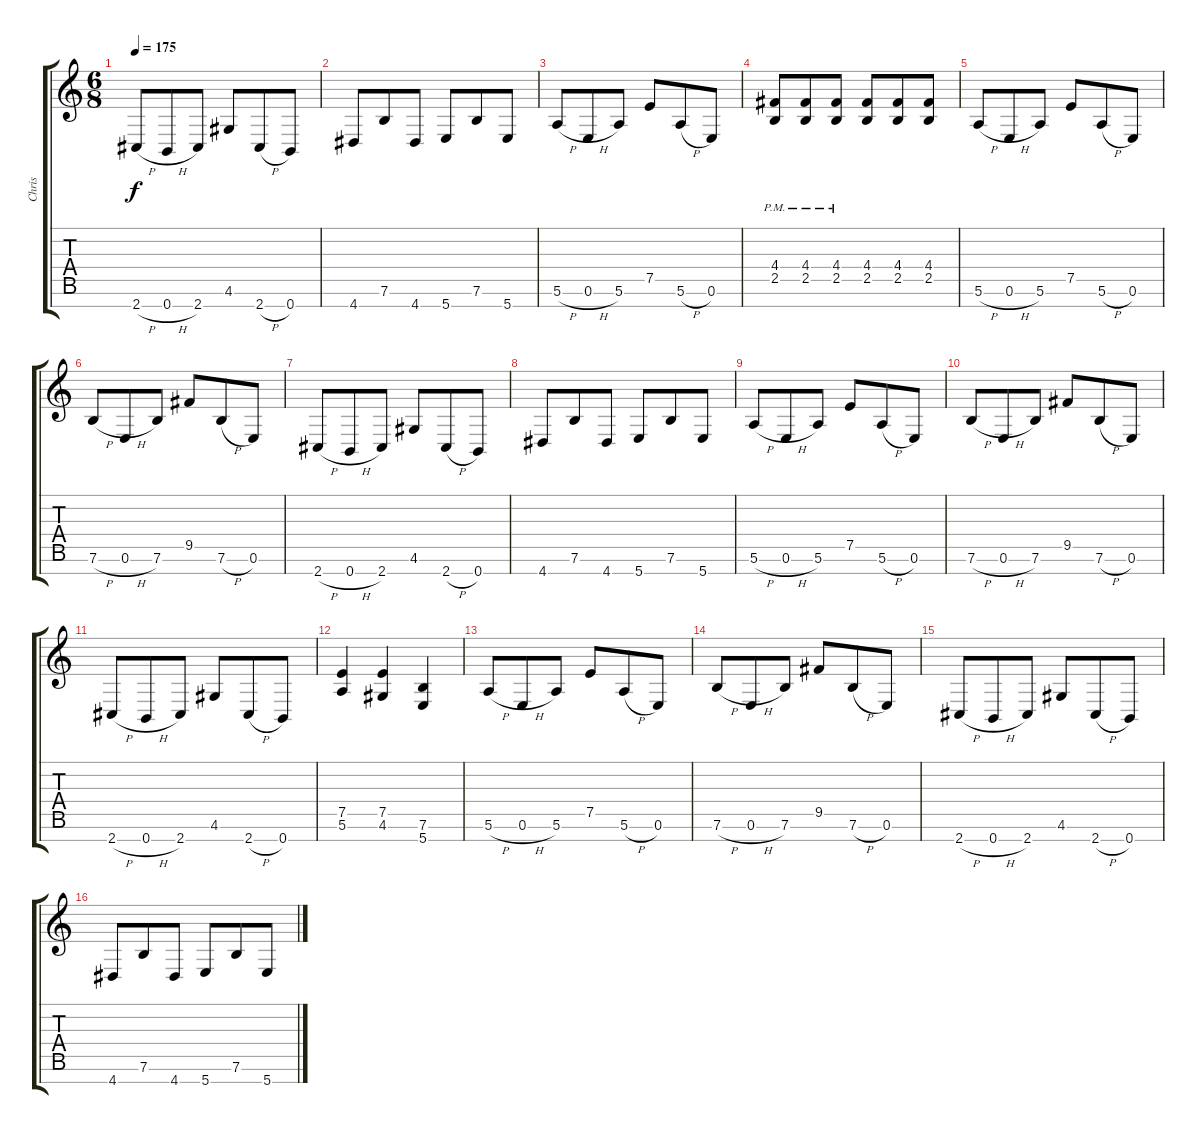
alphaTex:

\track ("Chris" "Chris") {instrument overdrivenguitar}
\staff {score tabs}
\tuning (E4 B3 G3 D3 A2 E2 B1) {hide}
\ts (6 8)
\tempo 175
\clef g2
\ks c
2.7{h}.8{dy f} 0.7{h}.8 2.7.8 4.6.8 2.7{h}.8 0.7.8 |
4.7.8 7.6.8 4.7.8 5.7.8 7.6.8 5.7.8 |
5.6{h}.8 0.6{h}.8 5.6.8 7.5.8 5.6{h}.8 0.6.8 |
(4.4 2.5{pm}).8 (4.4 2.5{pm}).8 (4.4 2.5{pm}).8 (4.4 2.5).8 (4.4 2.5).8 (4.4 2.5).8 |
5.6{h}.8 0.6{h}.8 5.6.8 7.5.8 5.6{h}.8 0.6.8 |
7.6{h}.8 0.6{h}.8 7.6.8 9.5.8 7.6{h}.8 0.6.8 |
2.7{h}.8 0.7{h}.8 2.7.8 4.6.8 2.7{h}.8 0.7.8 |
4.7.8 7.6.8 4.7.8 5.7.8 7.6.8 5.7.8 |
5.6{h}.8 0.6{h}.8 5.6.8 7.5.8 5.6{h}.8 0.6.8 |
7.6{h}.8 0.6{h}.8 7.6.8 9.5.8 7.6{h}.8 0.6.8 |
2.7{h}.8 0.7{h}.8 2.7.8 4.6.8 2.7{h}.8 0.7.8 |
(7.5 5.6).4 (7.5 4.6).4 (7.6 5.7).4 |
5.6{h}.8 0.6{h}.8 5.6.8 7.5.8 5.6{h}.8 0.6.8 |
7.6{h}.8 0.6{h}.8 7.6.8 9.5.8 7.6{h}.8 0.6.8 |
2.7{h}.8 0.7{h}.8 2.7.8 4.6.8 2.7{h}.8 0.7.8 |
4.7.8 7.6.8 4.7.8 5.7.8 7.6.8 5.7.8
